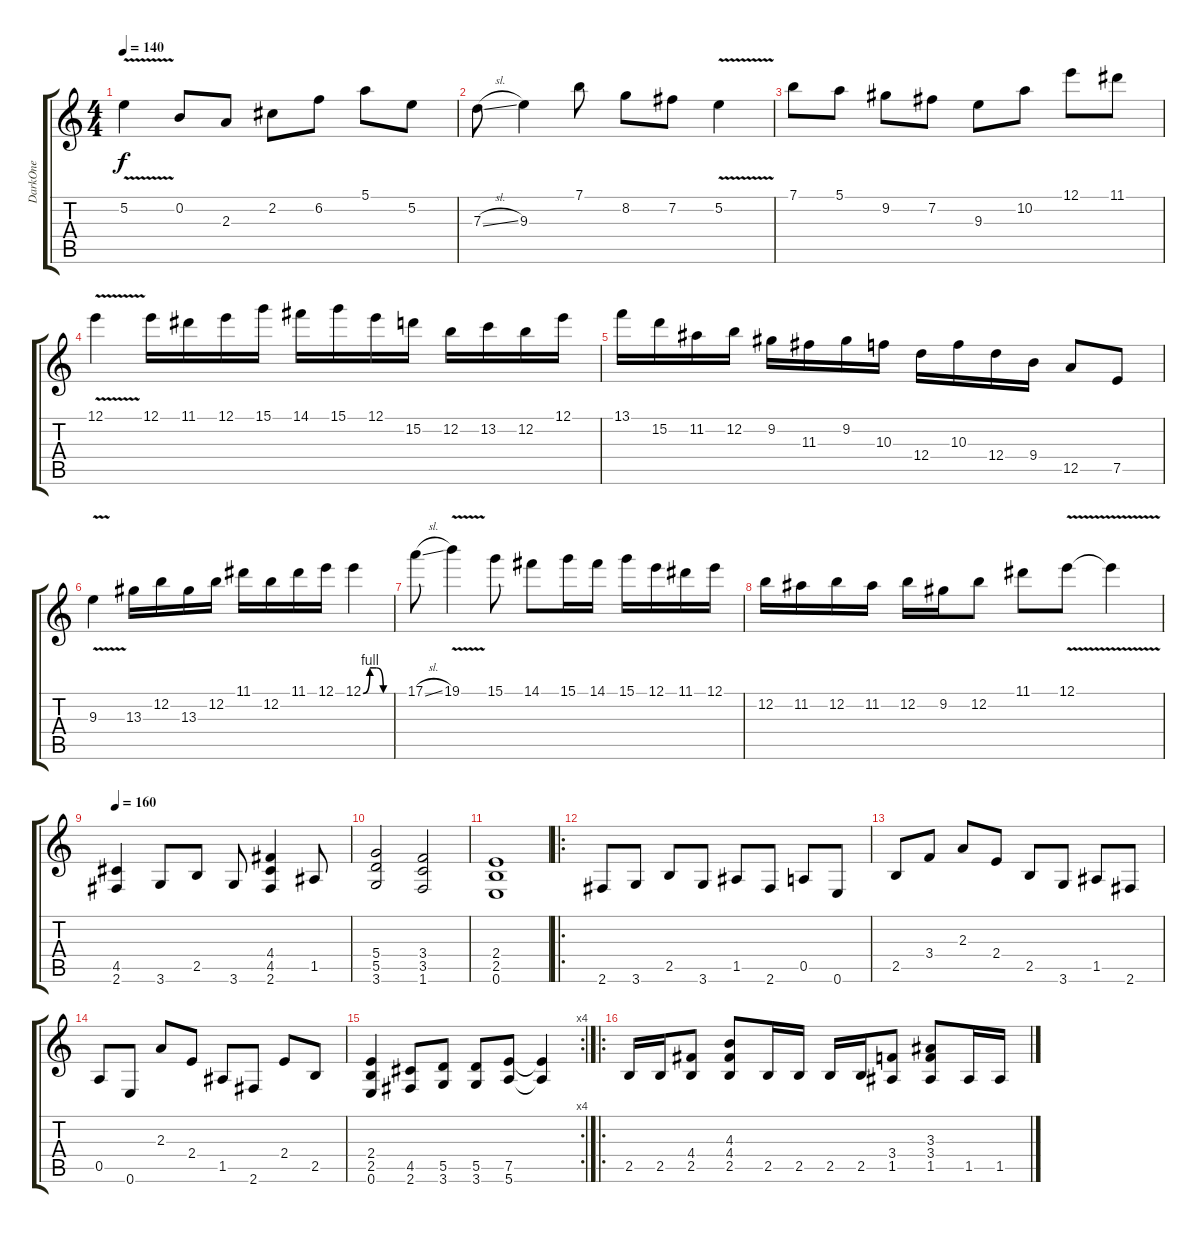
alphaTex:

\track ("DarkOne" "DarkOne") {instrument distortionguitar}
\staff {score tabs}
\tuning (E4 B3 G3 D3 A2 E2) {hide}
\ts (4 4)
\tempo 140
\clef g2
\ks c
5.2{v}.4{dy f instrument distortionguitar} 0.2.8 2.3.8 2.2.8 6.2.8 5.1.8 5.2.8 |
7.3{sl}.8 9.3.4 7.1.8 8.2.8 7.2.8 5.2{v}.4 |
7.1.8 5.1.8 9.2.8 7.2.8 9.3.8 10.2.8 12.1.8 11.1.8 |
12.1{v}.4 12.1.16 11.1.16 12.1.16 15.1.16 14.1.16 15.1.16 12.1.16 15.2.16 12.2.16 13.2.16 12.2.16 12.1.16 |
13.1.16 15.2.16 11.2.16 12.2.16 9.2.16 11.3.16 9.2.16 10.3.16 12.4.16 10.3.16 12.4.16 9.4.16 12.5.8 7.5.8 |
9.3{v}.4 13.3.16 12.2.16 13.3.16 12.2.16 11.1.16 12.2.16 11.1.16 12.1.16 12.1{be (custom 0 0 15 4 30 4 45 0 60 0)}.4 |
17.1{sl}.8 19.1{v}.4 15.1.8 14.1.8 15.1.16 14.1.16 15.1.16 12.1.16 11.1.16 12.1.16 |
12.2.16 11.2.16 12.2.16 11.2.16 12.2.16 9.2.16 12.2.8 11.1.8 12.1{v}.8 12.1{t}.4 |
\tempo 160
(4.5 2.6).4 3.6.8 2.5.8 3.6.8 (4.4 4.5 2.6).4 1.5.8 |
(5.4 5.5 3.6).2 (3.4 3.5 1.6).2 |
(2.4 2.5 0.6).1 |
\ro
2.6.8 3.6.8 2.5.8 3.6.8 1.5.8 2.6.8 0.5.8 0.6.8 |
2.5.8 3.4.8 2.3.8 2.4.8 2.5.8 3.6.8 1.5.8 2.6.8 |
0.5.8 0.6.8 2.3.8 2.4.8 1.5.8 2.6.8 2.4.8 2.5.8 |
\rc 4
(2.4 2.5 0.6).4 (4.5 2.6).8 (5.5 3.6).8 (5.5 3.6).8 (7.5 5.6).8 (7.5{t} 5.6{t}).4 |
\ro
2.5.16 2.5.16 (4.4 2.5).8 (4.3 4.4 2.5).8 2.5.16 2.5.16 2.5.16 2.5.16 (3.4 1.5).8 (3.3 3.4 1.5).8 1.5.16 1.5.16
